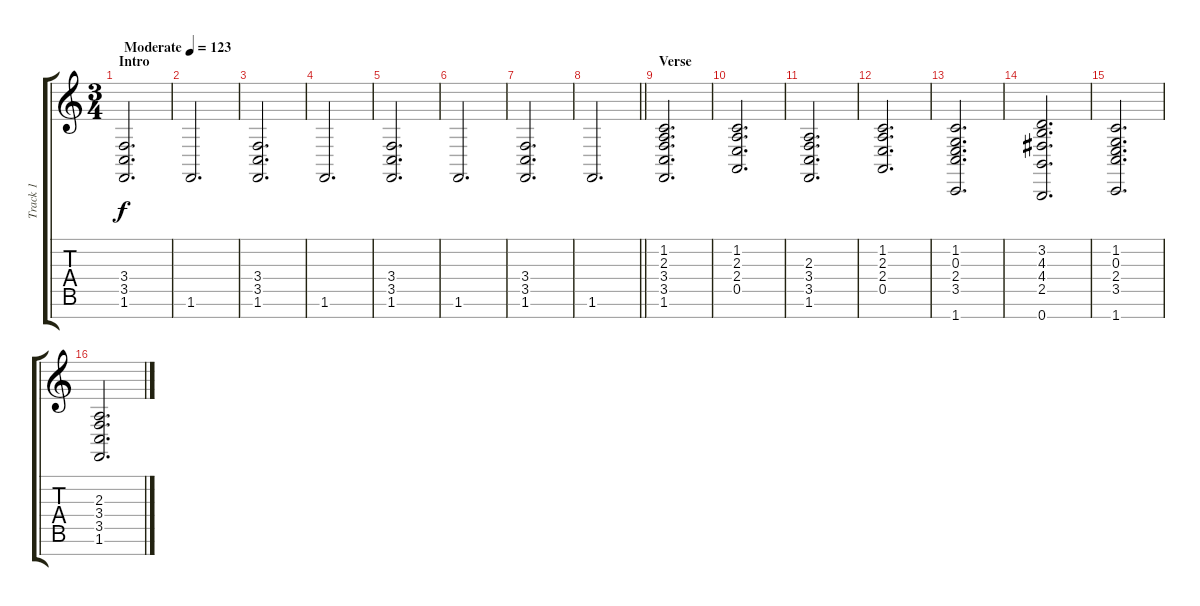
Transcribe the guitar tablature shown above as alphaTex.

\track ("Track 1" "Track 1") {instrument stringensemble1}
\staff {score tabs}
\tuning (E4 B3 G3 D3 A2 E2 B1) {hide}
\ts (3 4)
\section ("" "Intro")
\tempo (123 "Moderate")
\clef g2
\ks c
(3.4 3.5 1.6).2{d dy f instrument stringensemble1} |
1.6.2{d} |
(3.4 3.5 1.6).2{d} |
1.6.2{d} |
(3.4 3.5 1.6).2{d} |
1.6.2{d} |
(3.4 3.5 1.6).2{d} |
\barLineRight lightlight
1.6.2{d} |
\section ("" "Verse")
(1.2 2.3 3.4 3.5 1.6).2{d} |
(1.2 2.3 2.4 0.5).2{d} |
(2.3 3.4 3.5 1.6).2{d} |
(1.2 2.3 2.4 0.5).2{d} |
(1.2 0.3 2.4 3.5 1.7).2{d} |
(3.2 4.3 4.4 2.5 0.7).2{d} |
(1.2 0.3 2.4 3.5 1.7).2{d} |
(2.3 3.4 3.5 1.6).2{d}
